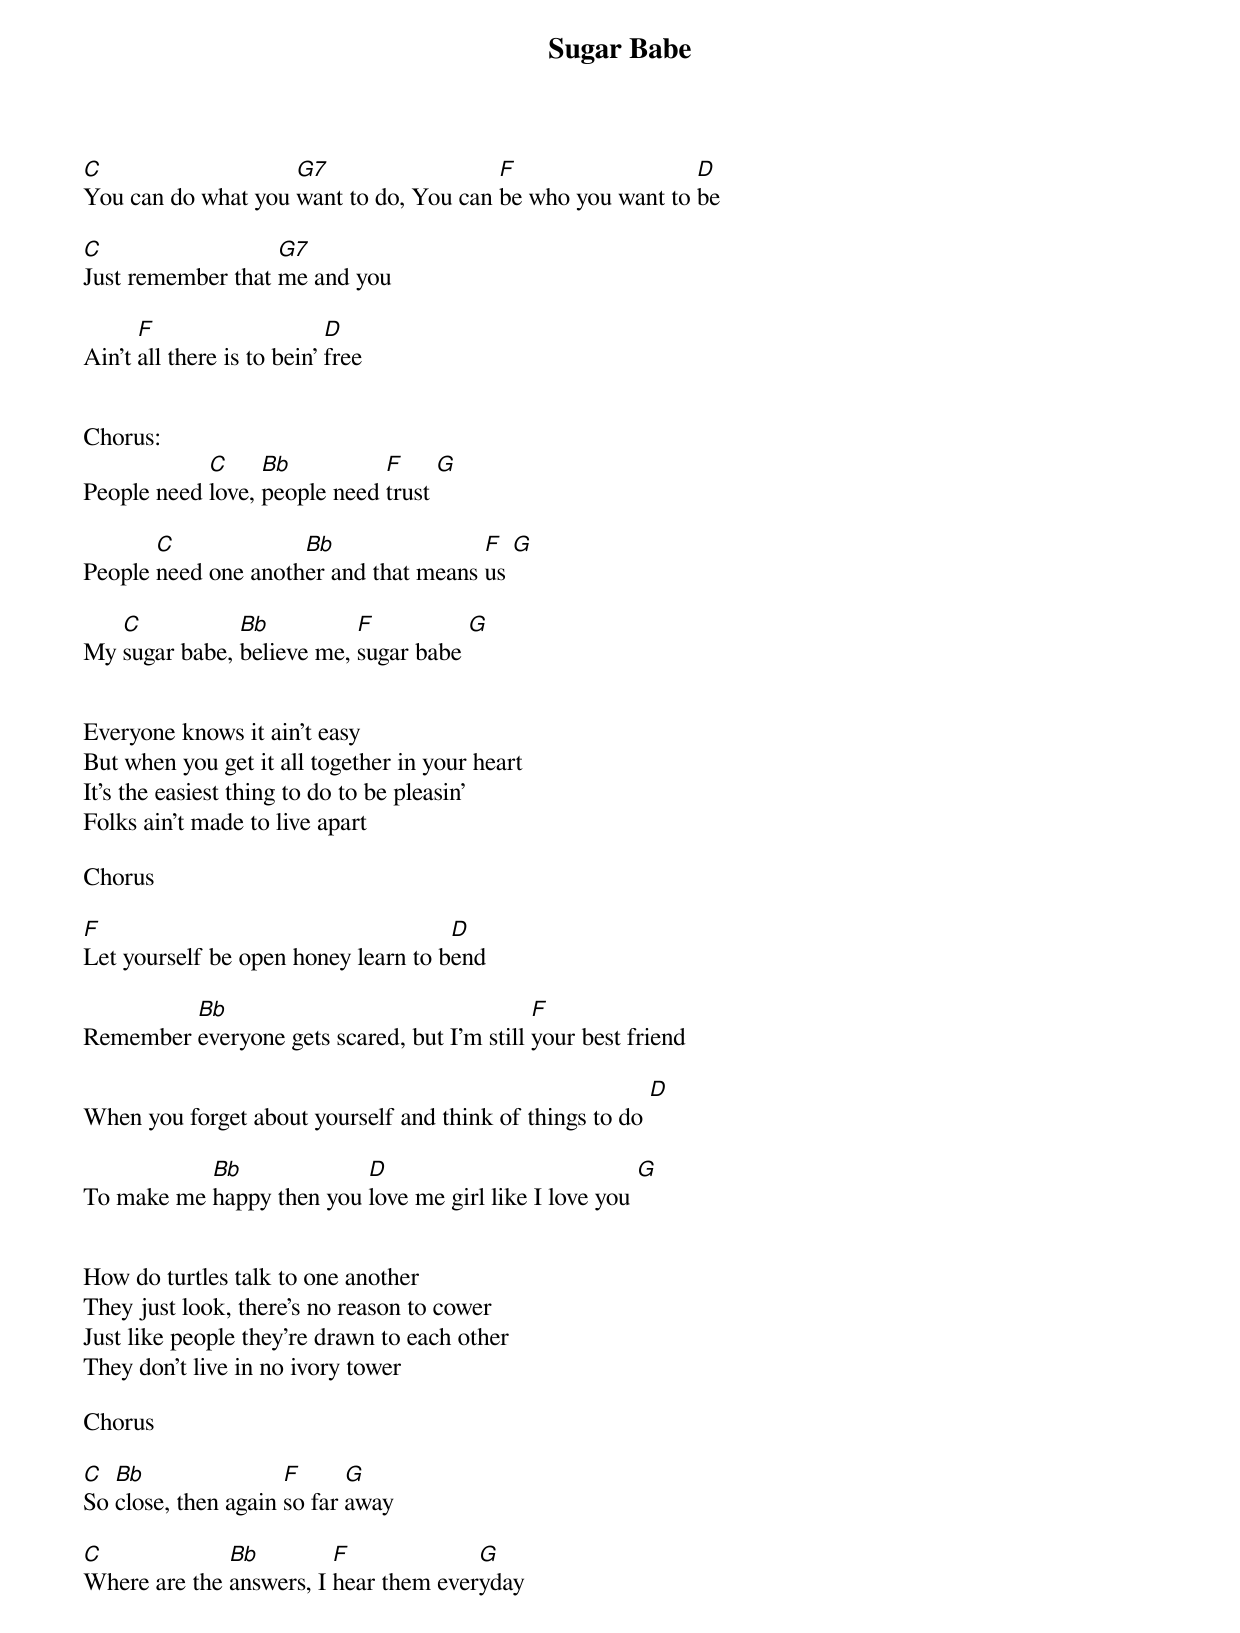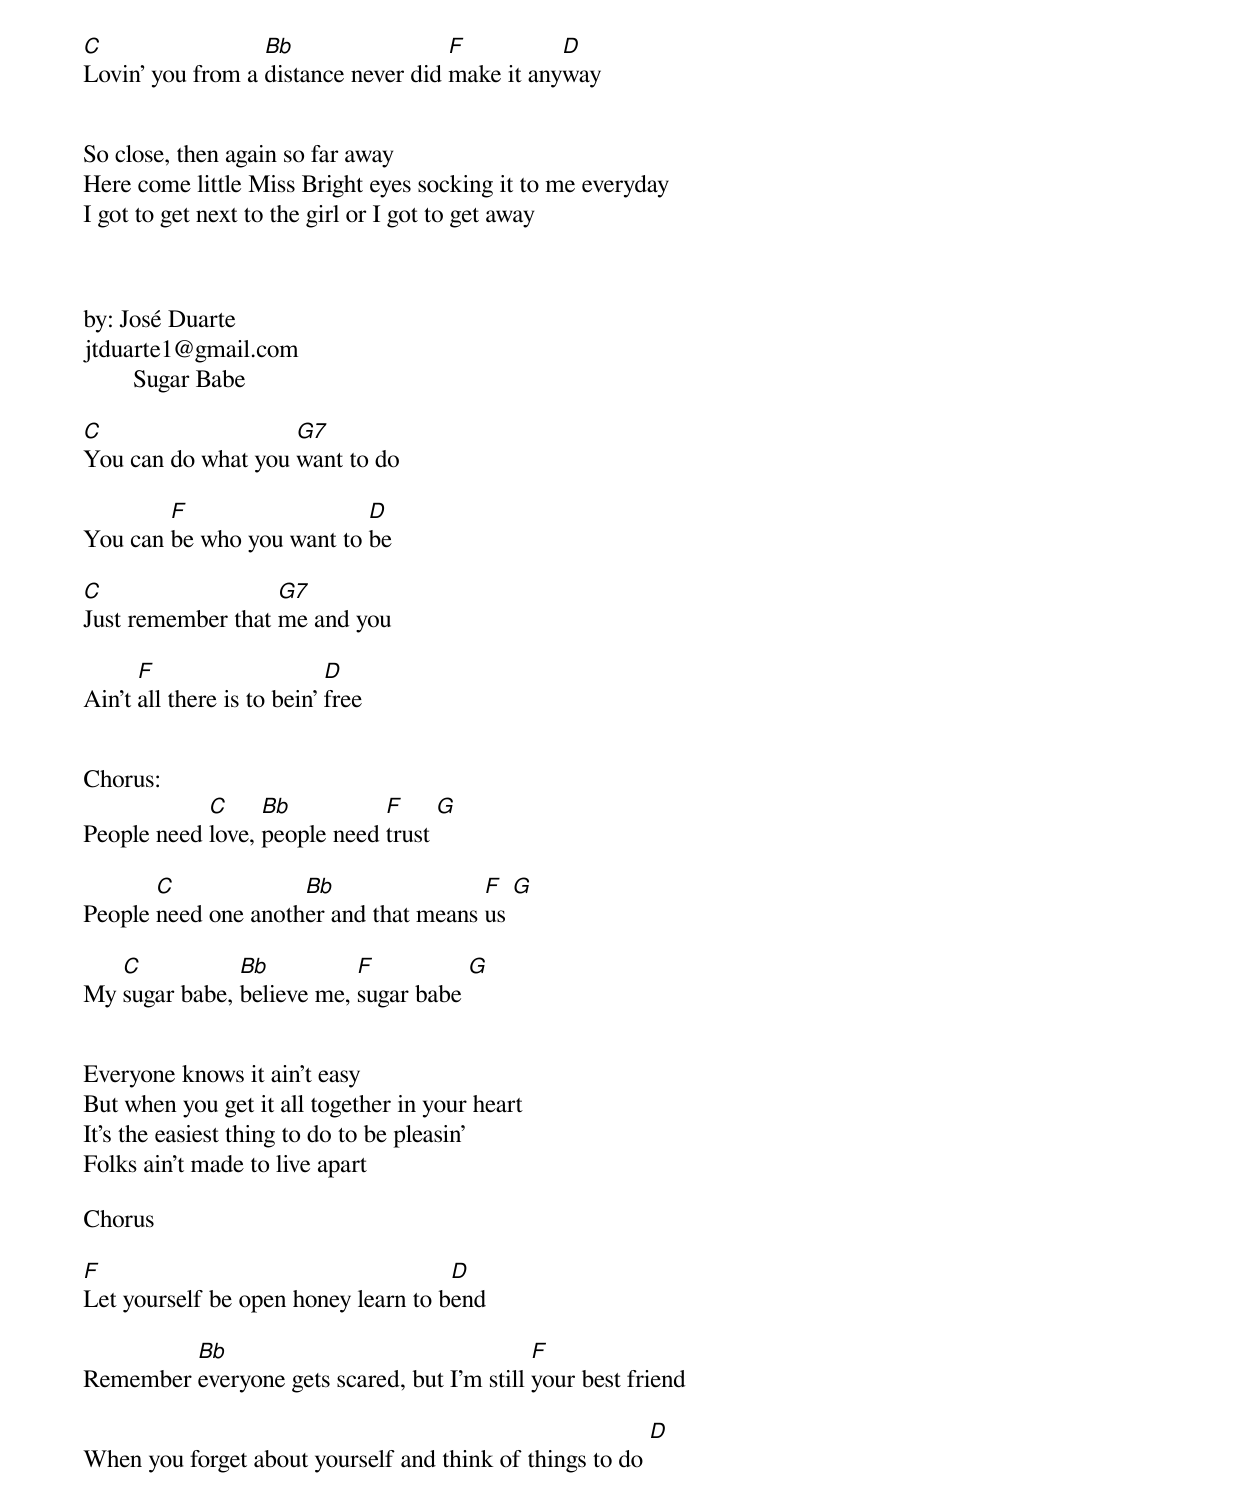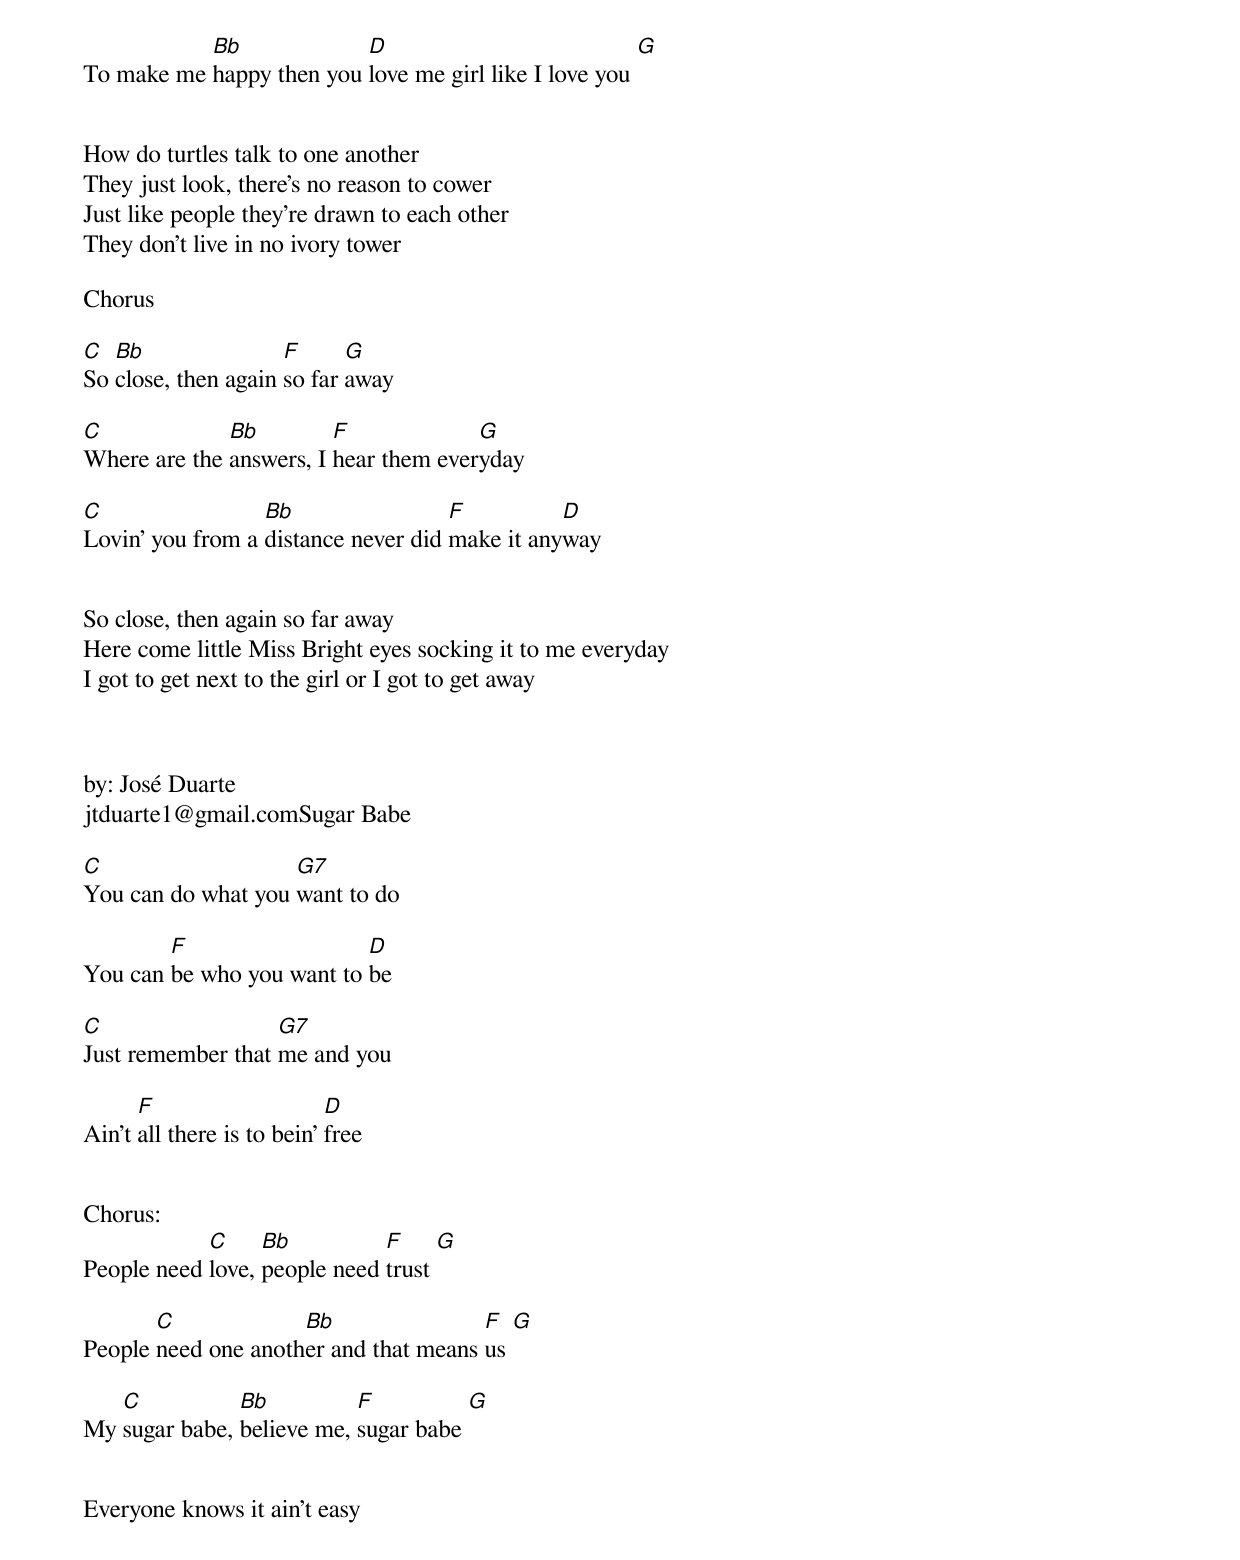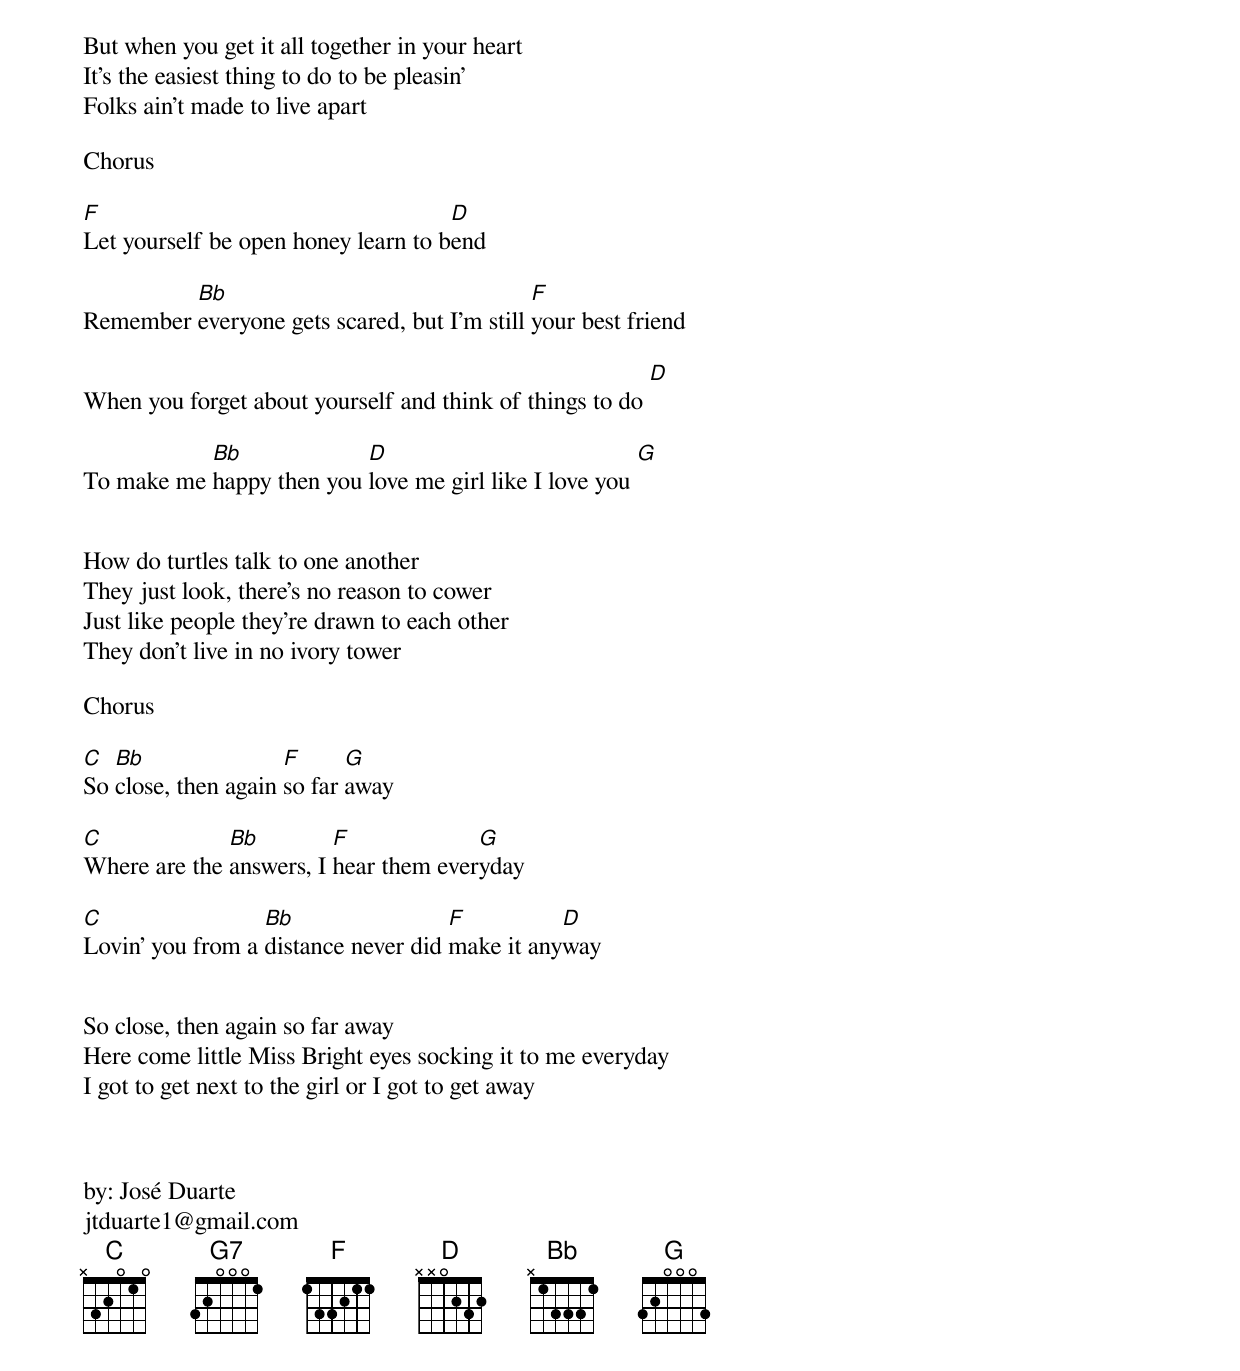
{title:Sugar Babe}
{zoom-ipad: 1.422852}

[C]You can do what you [G7]want to do, You can [F]be who you want to [D]be

[C]Just remember that [G7]me and you

Ain't [F]all there is to bein' [D]free


Chorus:
People need [C]love, [Bb]people need [F]trust [G]

People [C]need one anoth[Bb]er and that means [F]us [G]

My [C]sugar babe, [Bb]believe me, [F]sugar babe [G]


Everyone knows it ain't easy
But when you get it all together in your heart
It's the easiest thing to do to be pleasin'
Folks ain't made to live apart

Chorus

[F]Let yourself be open honey learn to b[D]end

Remember [Bb]everyone gets scared, but I'm still [F]your best friend

When you forget about yourself and think of things to do [D]

To make me [Bb]happy then you [D]love me girl like I love you [G]


How do turtles talk to one another
They just look, there's no reason to cower
Just like people they're drawn to each other
They don't live in no ivory tower

Chorus

[C]So [Bb]close, then again [F]so far [G]away

[C]Where are the [Bb]answers, I [F]hear them ever[G]yday

[C]Lovin' you from a [Bb]distance never did [F]make it any[D]way


So close, then again so far away
Here come little Miss Bright eyes socking it to me everyday
I got to get next to the girl or I got to get away



by: José Duarte
jtduarte1@gmail.com
        Sugar Babe

[C]You can do what you [G7]want to do

You can [F]be who you want to [D]be

[C]Just remember that [G7]me and you

Ain't [F]all there is to bein' [D]free


Chorus:
People need [C]love, [Bb]people need [F]trust [G]

People [C]need one anoth[Bb]er and that means [F]us [G]

My [C]sugar babe, [Bb]believe me, [F]sugar babe [G]


Everyone knows it ain't easy
But when you get it all together in your heart
It's the easiest thing to do to be pleasin'
Folks ain't made to live apart

Chorus

[F]Let yourself be open honey learn to b[D]end

Remember [Bb]everyone gets scared, but I'm still [F]your best friend

When you forget about yourself and think of things to do [D]

To make me [Bb]happy then you [D]love me girl like I love you [G]


How do turtles talk to one another
They just look, there's no reason to cower
Just like people they're drawn to each other
They don't live in no ivory tower

Chorus

[C]So [Bb]close, then again [F]so far [G]away

[C]Where are the [Bb]answers, I [F]hear them ever[G]yday

[C]Lovin' you from a [Bb]distance never did [F]make it any[D]way


So close, then again so far away
Here come little Miss Bright eyes socking it to me everyday
I got to get next to the girl or I got to get away



by: José Duarte
jtduarte1@gmail.comSugar Babe

[C]You can do what you [G7]want to do

You can [F]be who you want to [D]be

[C]Just remember that [G7]me and you

Ain't [F]all there is to bein' [D]free


Chorus:
People need [C]love, [Bb]people need [F]trust [G]

People [C]need one anoth[Bb]er and that means [F]us [G]

My [C]sugar babe, [Bb]believe me, [F]sugar babe [G]


Everyone knows it ain't easy
But when you get it all together in your heart
It's the easiest thing to do to be pleasin'
Folks ain't made to live apart

Chorus

[F]Let yourself be open honey learn to b[D]end

Remember [Bb]everyone gets scared, but I'm still [F]your best friend

When you forget about yourself and think of things to do [D]

To make me [Bb]happy then you [D]love me girl like I love you [G]


How do turtles talk to one another
They just look, there's no reason to cower
Just like people they're drawn to each other
They don't live in no ivory tower

Chorus

[C]So [Bb]close, then again [F]so far [G]away

[C]Where are the [Bb]answers, I [F]hear them ever[G]yday

[C]Lovin' you from a [Bb]distance never did [F]make it any[D]way


So close, then again so far away
Here come little Miss Bright eyes socking it to me everyday
I got to get next to the girl or I got to get away



by: José Duarte
jtduarte1@gmail.com
